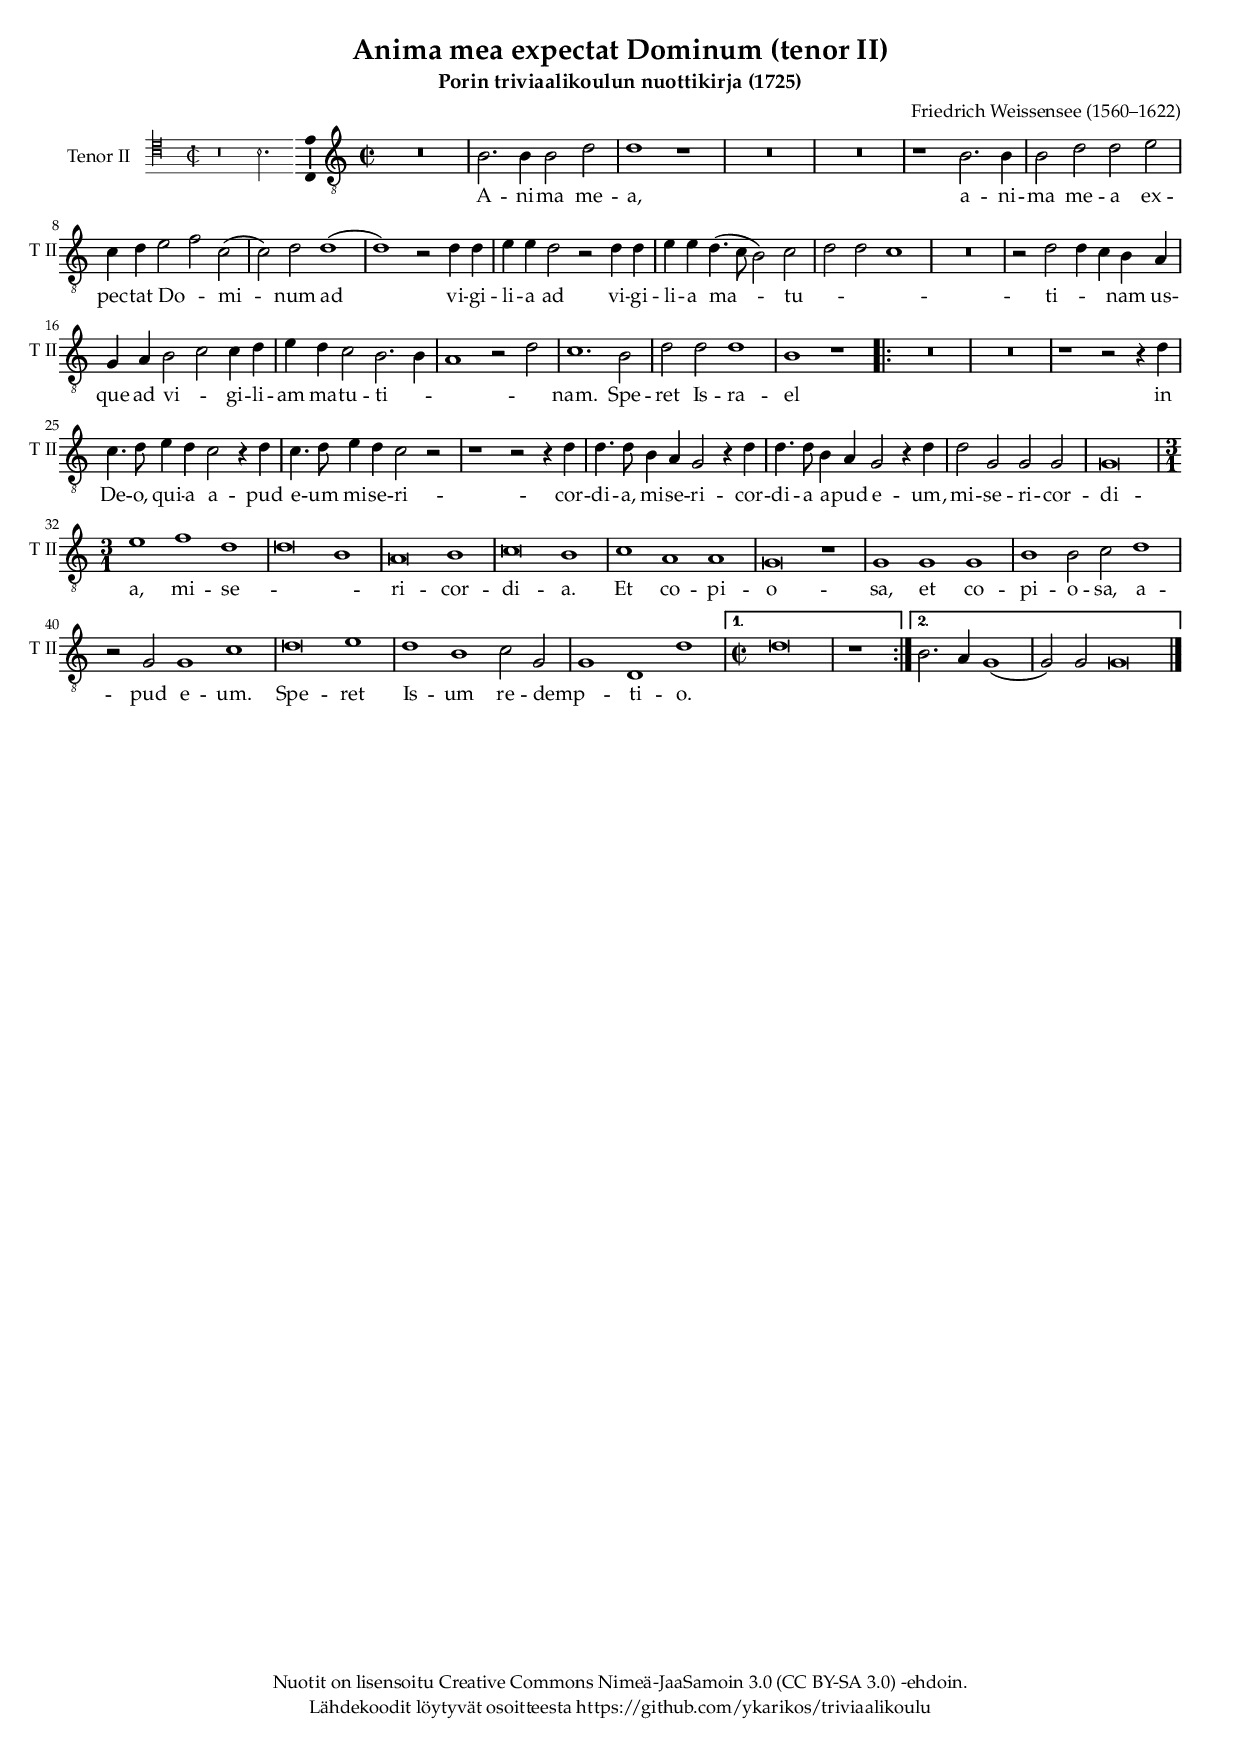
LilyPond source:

\version "2.19.49"
\include "suomi.ly"


global = {
%  \numericTimeSignature
  \time 2/2
	\set Timing.measureLength = #(ly:make-moment 4/2)
%  \autoBeamOff
  \key c \major
  \set Staff.midiInstrument = #"voice oohs"
}

stanzaOneLyricsChoirOne = \lyricmode {
    A -- ni -- ma me -- a,
    a -- ni -- ma me -- a ex -- pec -- tat Do -- _  mi -- num
    ad vi -- gi -- li -- a ad vi -- gi -- li -- a
    ma -- tu -- _ _ _ ti -- _ _ nam us -- que ad vi -- _ gi -- li -- am
    ma -- tu -- ti -- _ _ _ nam.
    Spe -- ret Is -- ra -- el in De -- o, qui -- a a -- pud e -- um
    mi -- se -- ri -- cor -- di -- a,
    mi -- se -- ri -- cor -- di -- a a -- pud e -- um,
    mi -- se -- ri -- cor -- di -- a,
    mi -- se -- _ _ ri -- cor -- di -- a.
    Et co -- pi -- o -- sa,
    et co -- pi -- o -- sa,
    a -- pud e -- um. Spe -- ret Is --
    um re -- demp -- _ ti -- o.
}

stanzaOneLyricsChoirOneAlto = \lyricmode {
    A -- ni -- ma me -- a,
    a -- ni -- ma me -- a ex -- pec -- tat Do -- _ _ _ _ _ mi -- num
    ad vi -- gi -- li -- a ad vi -- gi -- li -- a
    ma -- tu -- ti -- nam us -- _ que ad vi -- gi -- li -- _ _ am
    ma -- tu -- ti -- nam us -- que
    ad _ vi -- gi -- li -- _ _ _ am
    ma -- tu -- ti -- nam.
    Spe -- ret Is -- _ _ ra -- el in De -- o, qui -- a a -- pud e -- um
    mi -- se -- ri -- cor -- di -- a,
    mi -- se -- ri -- cor -- di -- a,
    mi -- se -- ri -- cor -- di -- a,
    mi -- se -- ri -- cor -- di -- a,
    mi -- se -- ri -- cor -- di -- a,
    mi -- se -- ri -- cor -- di -- a. __ _ _
    Et co -- pi -- o -- sa,
    et co -- pi -- o -- sa,
    a -- _ pud e -- um. Spe -- ret Is -- _
    um re -- demp -- _ _ ti -- o.
}

stanzaOneLyricsChoirOneTenore = \lyricmode {
  A -- ni -- ma me -- a,
  a -- ni -- ma me -- a ex -- pec -- _ tat Do -- _ mi -- num
  ad vi -- gi -- li -- a ad vi -- gi -- li -- a
  ma -- tu -- ti -- _ _ _ nam
  us -- _ _ _ _ _ _ que ad vi -- gi -- li -- am
  ma -- tu -- _ ti -- _ _ _ nam.
  Spe -- ret Is -- ra -- el in __ _ _ De -- o,
  qui -- a a -- pud e -- _ um
  mi -- se -- ri -- cor -- di -- a,
  mi -- se -- ri -- cor -- di -- a _ a -- _ pud e -- um,
  mi -- se -- ri -- cor -- di -- a,
  mi -- se -- ri -- cor -- di -- a,
  mi -- se -- ri -- cor -- di -- a.
  Et co -- pi -- o -- sa,
  et co -- pi -- o -- sa,
  a -- pud e -- _ um. Spe -- ret Is --
  um re -- demp -- ti -- o.
}

stanzaOneLyricsChoirOneBass = \lyricmode {
    A -- ni -- ma me -- a,
    a -- ni -- ma me -- a ex -- pec -- _ _ _ _ tat Do -- mi -- num
    ad vi -- gi -- li -- a ad vi -- gi -- li -- a
    ma -- tu -- ti -- _ _ _ nam us -- que __ _ ad vi -- gi -- _ _ _ li -- am
    ma -- tu -- ti -- _ _ _ _ _ _ _ _ _ _ _ nam.
    Spe -- ret Is -- ra -- el in De -- o, qui -- a a -- pud e -- um
    mi -- se -- ri -- cor -- di -- a,
    mi -- se -- ri -- cor -- di -- a a -- pud e -- um,
    mi -- se -- ri -- cor -- di -- a,
    mi -- se -- _ _ ri -- cor -- di -- a.
    Et co -- pi -- o -- sa,
    et co -- pi -- o -- sa,
    a -- pud e -- _ um. Spe -- ret Is --
    um re -- demp -- ti -- o.
}

stanzaOneLyricsChoirTwoSoprano = \lyricmode {
    A -- ni -- ma me -- a,
    a -- ni -- ma me -- a ex -- pec -- tat Do -- _  mi -- num
    ad vi -- gi -- li -- a ad vi -- gi -- li -- a
    ma -- tu -- ti -- _ _ _ nam us -- que __ _ _  ad vi -- gi -- li -- am
    ma -- tu -- _ ti -- nam.
    Mi -- se -- ri -- cor -- di -- a,
    mi -- se -- ri -- cor -- di -- a,
    mi -- se -- ri -- cor -- di -- a,
    mi -- se -- ri -- cor -- di -- a,
    mi -- se -- ri -- cor -- di -- a.
    Et co -- pi -- o -- sa,
    a -- pud e -- um re -- demp -- ti -- o
    Et co -- pi -- o -- sa,
    et co -- pi -- o -- sa,
    a -- pud e -- _ um.
    um re -- demp -- ti -- o.
}

stanzaOneLyricsChoirTwoAlto = \lyricmode {
    A -- ni -- ma me -- a,
    a -- ni -- ma me -- a ex -- pec -- tat Do -- _ _ _ _ _  mi -- num
    ad vi -- gi -- li -- a ad vi -- gi -- li -- a
    ma -- tu -- _ ti -- _ _ _ nam.
    Us -- que _ ad vi -- _ _ _ gi -- _ _ _ _ li -- am
    ad vi -- gi -- li -- am
    ma -- _ _ tu -- ti -- nam.
    Mi -- se -- ri -- cor -- di -- a,
    mi -- se -- ri -- cor -- di -- a,
    mi -- se -- ri -- cor -- di -- a,
    mi -- se -- ri -- cor -- di -- a,
    mi -- se -- ri -- cor -- di -- a.
    Et co -- pi -- o -- sa,
    a -- pud e -- um re -- demp -- ti -- o
    Et co -- pi -- o -- _ sa,
    et co -- pi -- o -- sa,
    a -- pud e -- um, e -- _ um.
    um re -- demp -- ti -- o.
}

stanzaOneLyricsChoirTwoTenore = \lyricmode {
    A -- ni -- ma me -- a,
    a -- ni -- ma me -- a ex -- pec -- _ tat Do -- _  mi -- num
    ad vi -- gi -- li -- a ad vi -- gi -- li -- a
    ma -- tu -- ti -- nam us -- que _  ad __ _ _ _
    vi -- gi -- li -- _ am _ ma -- tu -- ti -- nam,
    us -- que ad  ma -- tu -- ti -- nam.
    Mi -- se -- ri -- cor -- di -- a,
    mi -- se -- ri -- cor -- di -- a,
    mi -- se -- ri -- cor -- di -- a,
    mi -- se -- ri -- cor -- di -- a,
    mi -- se -- ri -- cor -- di -- a.
    Et co -- pi -- o -- sa,
    a -- pud e -- um re -- demp -- ti -- o
    Et co -- pi -- o -- _ _ sa,
    et co -- pi -- o -- _ sa,
    a -- pud _ e -- _ _ um.
    um re -- demp -- ti -- o.
}

stanzaOneLyricsChoirTwoBass = \lyricmode {
    A -- ni -- ma me -- a,
    a -- ni -- ma me -- a ex -- pec -- _ _ _ _ tat Do -- mi -- num
    ad vi -- gi -- li -- a ad vi -- gi -- li -- a
    ma -- tu -- ti -- _ nam us -- que ad __ vi -- gi -- li -- am
    ma -- tu -- ti -- nam, ma -- tu -- ti -- nam.
    mi -- se -- ri -- cor -- di -- a,
    mi -- se -- ri -- cor -- di -- a,
    mi -- se -- ri -- cor -- di -- a,
    mi -- se -- ri -- cor -- di -- a,
    mi -- se -- ri -- cor -- di -- a.
    Et co -- pi -- o -- sa,
    a -- pud e -- um re -- demp -- ti -- o.
    Et co -- pi -- o -- sa,
    et co -- pi -- o -- _ _ sa
    a -- pud e -- _ _ um.
    um re -- demp -- ti -- o.
}


% Second choir

TenoreTwoMusic = \relative c' {
	\set Staff.instrumentName = #"Tenor II"
	\set Staff.shortInstrumentName = "T II"

	\incipit {
		\clef "mensural-c4" \key c \major \time 2/2
		r\breve h2.
	}

	\clef "treble_8"
	R\breve | h2. h4 h2 d | d1 r | R\breve |
	R\breve | r1 h2. h4 | h2 d d e | c4 d e2 f c( |
	c) d d1( | d) r2 d4 d | e e d2 r2 d4 d | e e d4.( c8 h2) c |
% 2
	d d c1 | R\breve r2 d d4 c h a | g a h2 c c4 d |
	e d c2 h2. h4 | a1 r2 d | c1. h2 | d d d1 | h r |
	\repeat volta 2 {
		R\breve | R\breve |
% 3
		r1 r2 r4 d | c4. d8 e4 d c2 r4 d | c4. d8 e4 d c2 r2 |
		r1 r2 r4 d | d4. d8 h4 a g2 r4 d' | d4. d8 h4 a g2 r4 d' |
		d2 g, g g | g\breve |
		\time 3/1
		e'1 f d | d\breve h1 | a\breve h1 | c\breve h1 |
% 4
		c a a | g\breve r1 | g g g | h h2 c d1 | r2 g,2 g1 c |
		d\breve e1 | d h c2 g | g1 d d' |
		}
		\alternative {
			{
				\time 2/2
				\set Timing.measureLength = #(ly:make-moment 4/2)
				d\breve |
				\set Timing.measureLength = #(ly:make-moment 2/2)
				r1 |
			}
			{
				\set Timing.measureLength = #(ly:make-moment 4/2)
				h2. a4 g1(
				\set Timing.measureLength = #(ly:make-moment 6/2)
				g2) g g\breve \bar "|."
			}
	}
}


\include "anima-mea-expectat-dominum.header.ily"

\header {
  title = "Anima mea expectat Dominum (tenor II)"
}

\score {
  \new StaffGroup = choirTwoStaff <<
    \new Staff <<
      \new Voice = "TenoreTwo" {
        \global
        \TenoreTwoMusic
      }
      \new Lyrics \lyricsto "TenoreTwo" {
       \stanzaOneLyricsChoirOne
      }
    >>
  >>

  \midi {
    \tempo 4 = 160
  }
  \layout {
    \context {
      \Staff
      \consists "Ambitus_engraver"
		
    }
    indent = 4\cm
    incipit-width = 2.5\cm
    \context {
     \Score
     \override VerticalAxisGroup.remove-first = ##t
    }
  }
}
